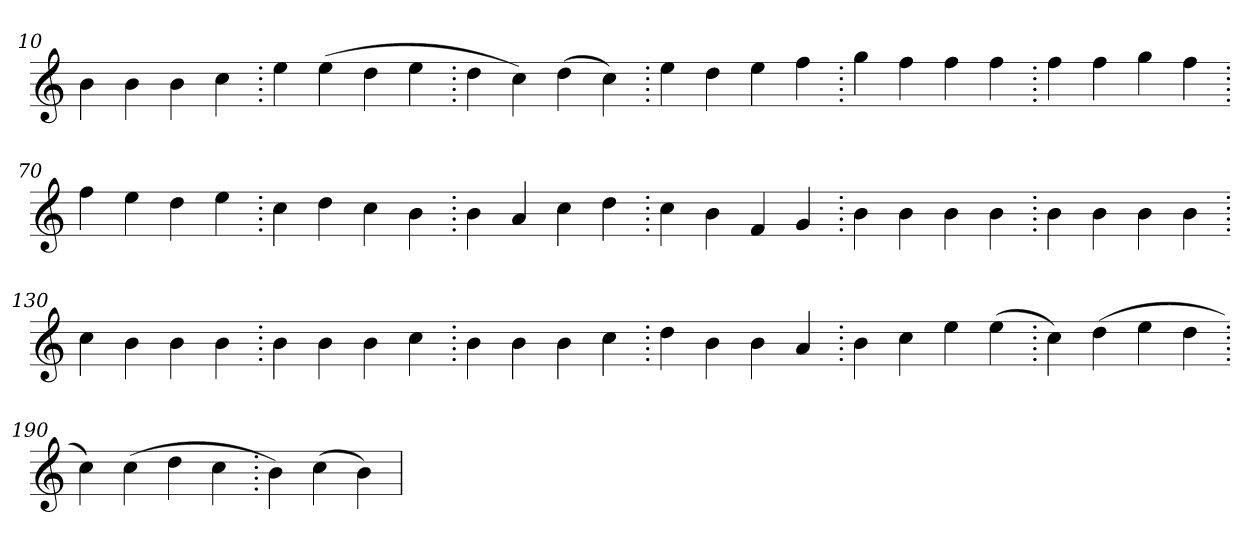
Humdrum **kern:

**kern
*part1
*staff1
*clefG2
=10.
4b
4b
4b
4cc
=20.
4ee
(>4ee
4dd
4ee
=30.
4dd
4cc)
(>4dd
4cc)
=40.
4ee
4dd
4ee
4ff
=50.
4gg
4ff
4ff
4ff
=60.
4ff
4ff
4gg
4ff
=70.
4ff
4ee
4dd
4ee
=80.
4cc
4dd
4cc
4b
=90.
4b
4a
4cc
4dd
=100.
4cc
4b
4f
4g
=110.
4b
4b
4b
4b
=120.
4b
4b
4b
4b
=130.
4cc
4b
4b
4b
=140.
4b
4b
4b
4cc
=150.
4b
4b
4b
4cc
=160.
4dd
4b
4b
4a
=170.
4b
4cc
4ee
(>4ee
=180.
4cc)
(>4dd
4ee
4dd
=190.
4cc)
(>4cc
4dd
4cc
=200.
4b)
(>4cc
4b)
=
*-
